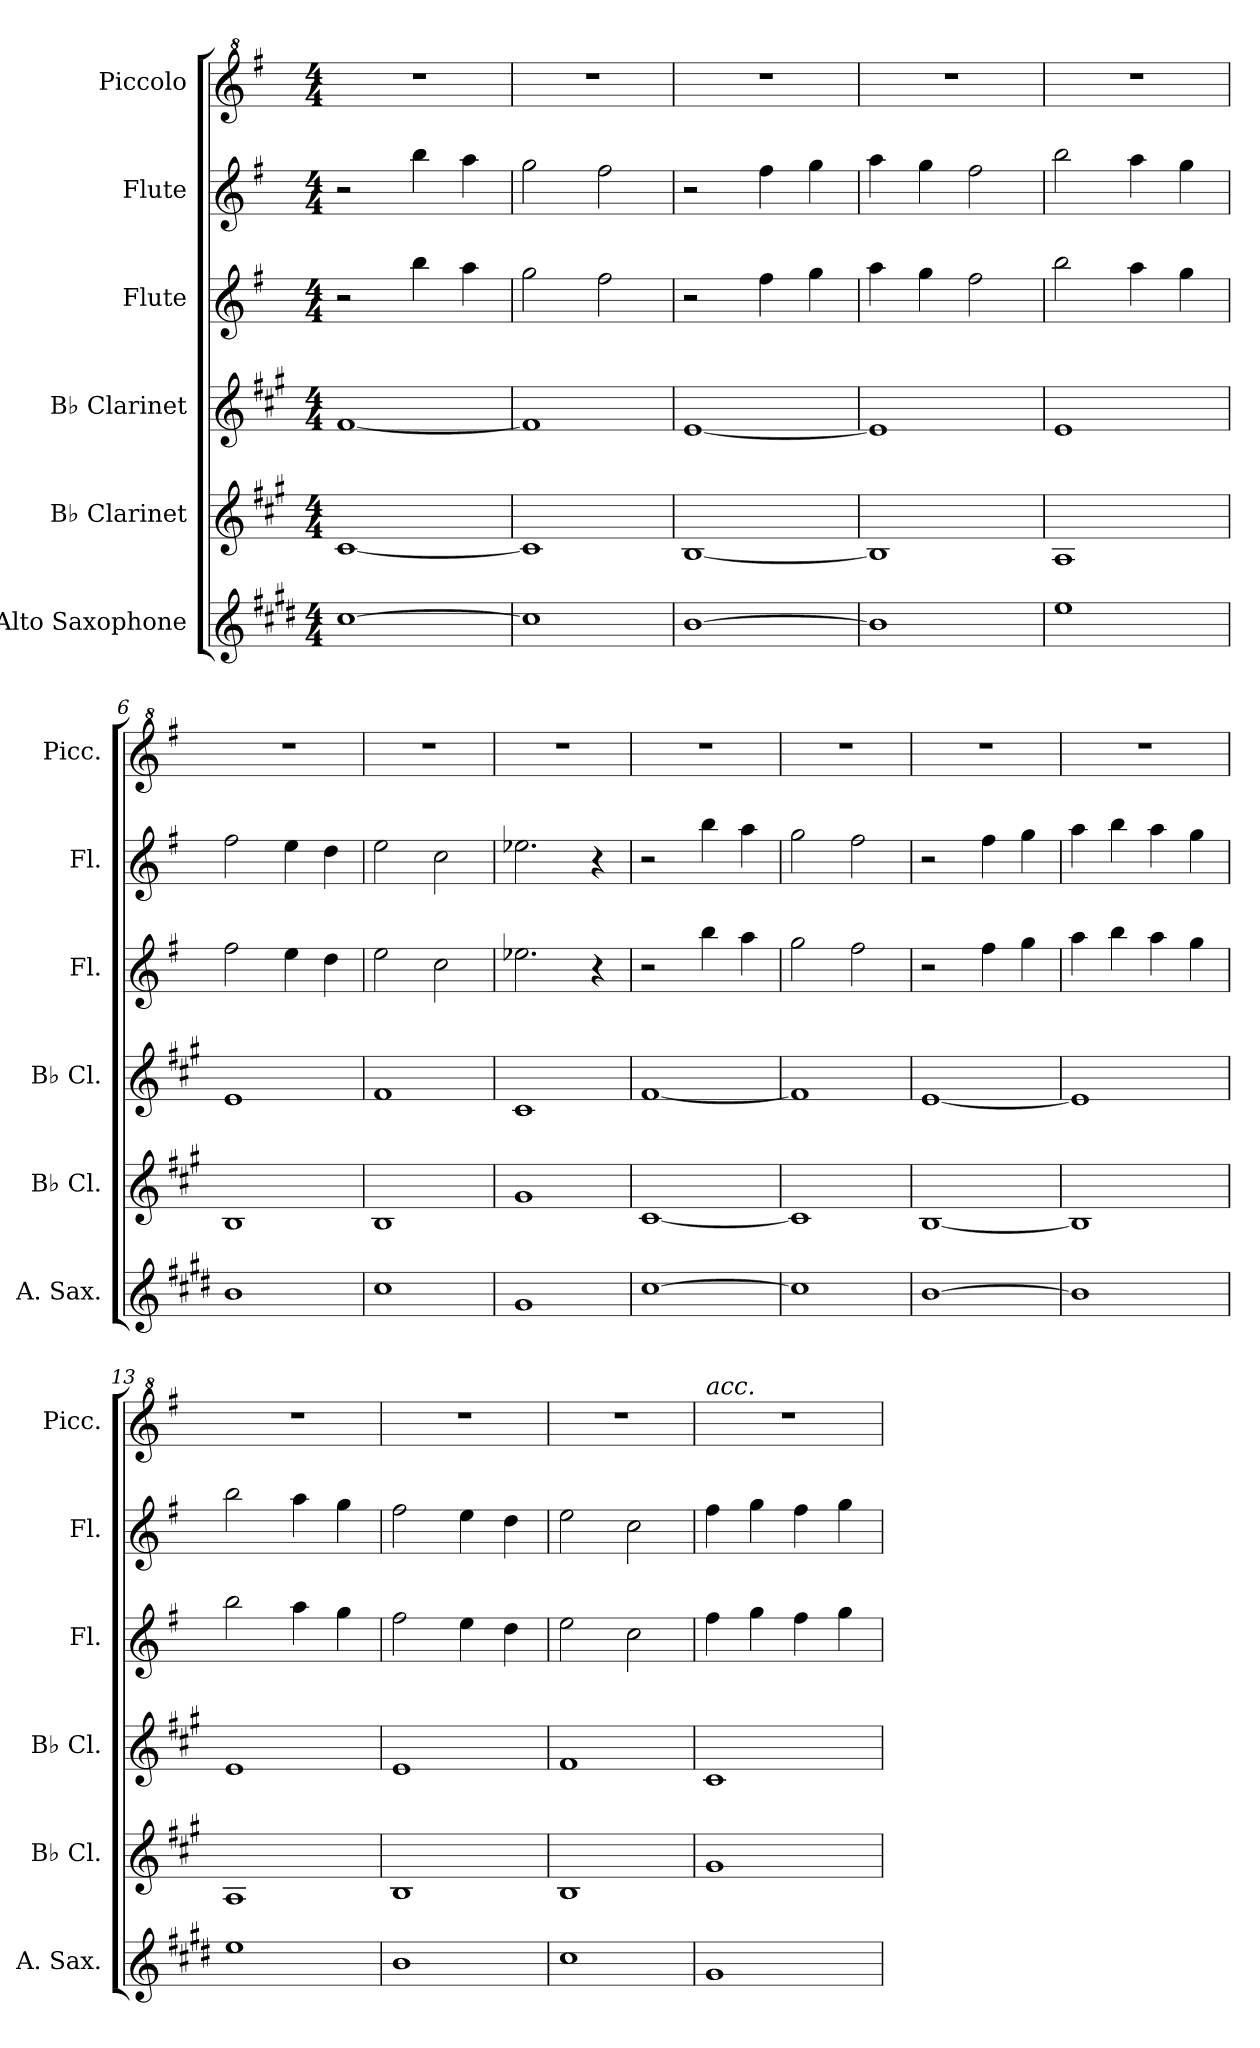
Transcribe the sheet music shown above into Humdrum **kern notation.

**kern	**kern	**kern	**kern	**kern	**kern
*part6	*part5	*part4	*part3	*part2	*part1
*staff6	*staff5	*staff4	*staff3	*staff2	*staff1
*I"Alto Saxophone	*I"B♭ Clarinet	*I"B♭ Clarinet	*I"Flute	*I"Flute	*I"Piccolo
*I'A. Sax.	*I'B♭ Cl.	*I'B♭ Cl.	*I'Fl.	*I'Fl.	*I'Picc.
*clefG2	*clefG2	*clefG2	*clefG2	*clefG2	*clefG^2
*ITrd5c9	*ITrd1c2	*ITrd1c2	*	*	*ITrd-7c-12
*k[f#]	*k[f#]	*k[f#]	*k[f#]	*k[f#]	*k[f#]
*M4/4	*M4/4	*M4/4	*M4/4	*M4/4	*M4/4
*MM130	*MM130	*MM130	*MM130	*MM130	*MM130
=1	=1	=1	=1	=1	=1
[1e	[1B	[1e	2r	2r	1r
.	.	.	4bb\	4bb\	.
.	.	.	4aa\	4aa\	.
=2	=2	=2	=2	=2	=2
1e]	1B]	1e]	2gg\	2gg\	1r
.	.	.	2ff#\	2ff#\	.
=3	=3	=3	=3	=3	=3
[1d	[1A	[1d	2r	2r	1r
.	.	.	4ff#\	4ff#\	.
.	.	.	4gg\	4gg\	.
=4	=4	=4	=4	=4	=4
1d]	1A]	1d]	4aa\	4aa\	1r
.	.	.	4gg\	4gg\	.
.	.	.	2ff#\	2ff#\	.
=5	=5	=5	=5	=5	=5
1g	1G	1d	2bb\	2bb\	1r
.	.	.	4aa\	4aa\	.
.	.	.	4gg\	4gg\	.
=6	=6	=6	=6	=6	=6
1d	1A	1d	2ff#\	2ff#\	1r
.	.	.	4ee\	4ee\	.
.	.	.	4dd\	4dd\	.
=7	=7	=7	=7	=7	=7
1e	1A	1e	2ee\	2ee\	1r
.	.	.	2cc\	2cc\	.
=8	=8	=8	=8	=8	=8
1B	1f#	1B	2.ee-X\	2.ee-X\	1r
.	.	.	4r	4r	.
=9	=9	=9	=9	=9	=9
[1e	[1B	[1e	2r	2r	1r
.	.	.	4bb\	4bb\	.
.	.	.	4aa\	4aa\	.
!!LO:PB:g=z
=10	=10	=10	=10	=10	=10
1e]	1B]	1e]	2gg\	2gg\	1r
.	.	.	2ff#\	2ff#\	.
=11	=11	=11	=11	=11	=11
[1d	[1A	[1d	2r	2r	1r
.	.	.	4ff#\	4ff#\	.
.	.	.	4gg\	4gg\	.
=12	=12	=12	=12	=12	=12
1d]	1A]	1d]	4aa\	4aa\	1r
.	.	.	4bb\	4bb\	.
.	.	.	4aa\	4aa\	.
.	.	.	4gg\	4gg\	.
=13	=13	=13	=13	=13	=13
1g	1G	1d	2bb\	2bb\	1r
.	.	.	4aa\	4aa\	.
.	.	.	4gg\	4gg\	.
=14	=14	=14	=14	=14	=14
1d	1A	1d	2ff#\	2ff#\	1r
.	.	.	4ee\	4ee\	.
.	.	.	4dd\	4dd\	.
=15	=15	=15	=15	=15	=15
1e	1A	1e	2ee\	2ee\	1r
.	.	.	2cc\	2cc\	.
=16	=16	=16	=16	=16	=16
!	!	!	!	!	!LO:TX:a:i:t=acc.
1B	1f#	1B	4ff#\	4ff#\	1r
.	.	.	4gg\	4gg\	.
.	.	.	4ff#\	4ff#\	.
.	.	.	4gg\	4gg\	.
=	=	=	=	=	=
*-	*-	*-	*-	*-	*-
